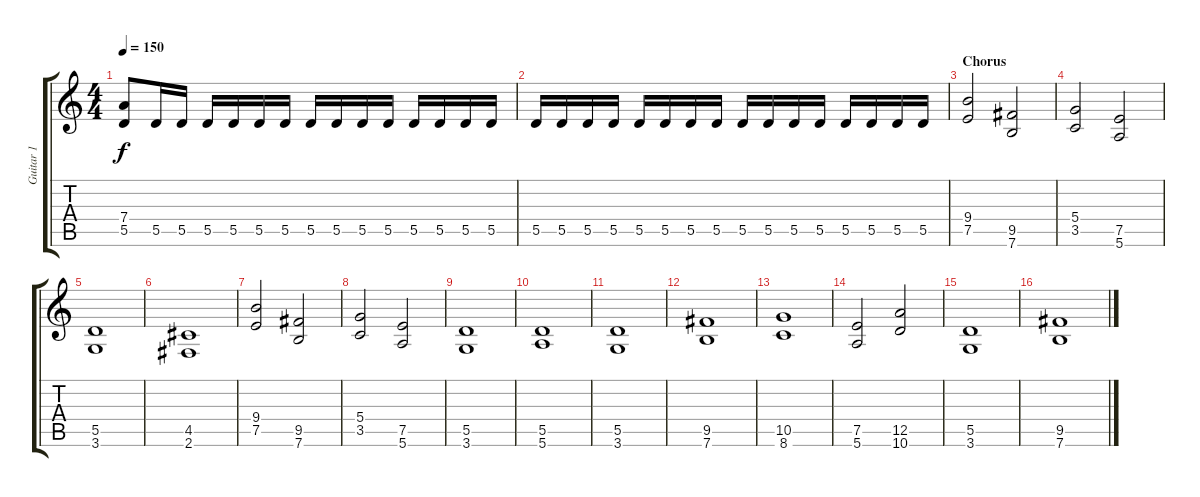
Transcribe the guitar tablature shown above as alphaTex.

\track ("Guitar 1" "Guitar 1") {instrument overdrivenguitar}
\staff {score tabs}
\tuning (E4 B3 G3 D3 A2 E2) {hide}
\ts (4 4)
\tempo 150
\clef g2
\ks c
(7.4 5.5).8{dy f} 5.5.16 5.5.16 5.5.16 5.5.16 5.5.16 5.5.16 5.5.16 5.5.16 5.5.16 5.5.16 5.5.16 5.5.16 5.5.16 5.5.16 |
5.5.16 5.5.16 5.5.16 5.5.16 5.5.16 5.5.16 5.5.16 5.5.16 5.5.16 5.5.16 5.5.16 5.5.16 5.5.16 5.5.16 5.5.16 5.5.16 |
\section ("" "Chorus")
(9.4 7.5).2 (9.5 7.6).2 |
(5.4 3.5).2 (7.5 5.6).2 |
(5.5 3.6).1 |
(4.5 2.6).1 |
(9.4 7.5).2 (9.5 7.6).2 |
(5.4 3.5).2 (7.5 5.6).2 |
(5.5 3.6).1 |
(5.5 5.6).1 |
(5.5 3.6).1 |
(9.5 7.6).1 |
(10.5 8.6).1 |
(7.5 5.6).2 (12.5 10.6).2 |
(5.5 3.6).1 |
(9.5 7.6).1
